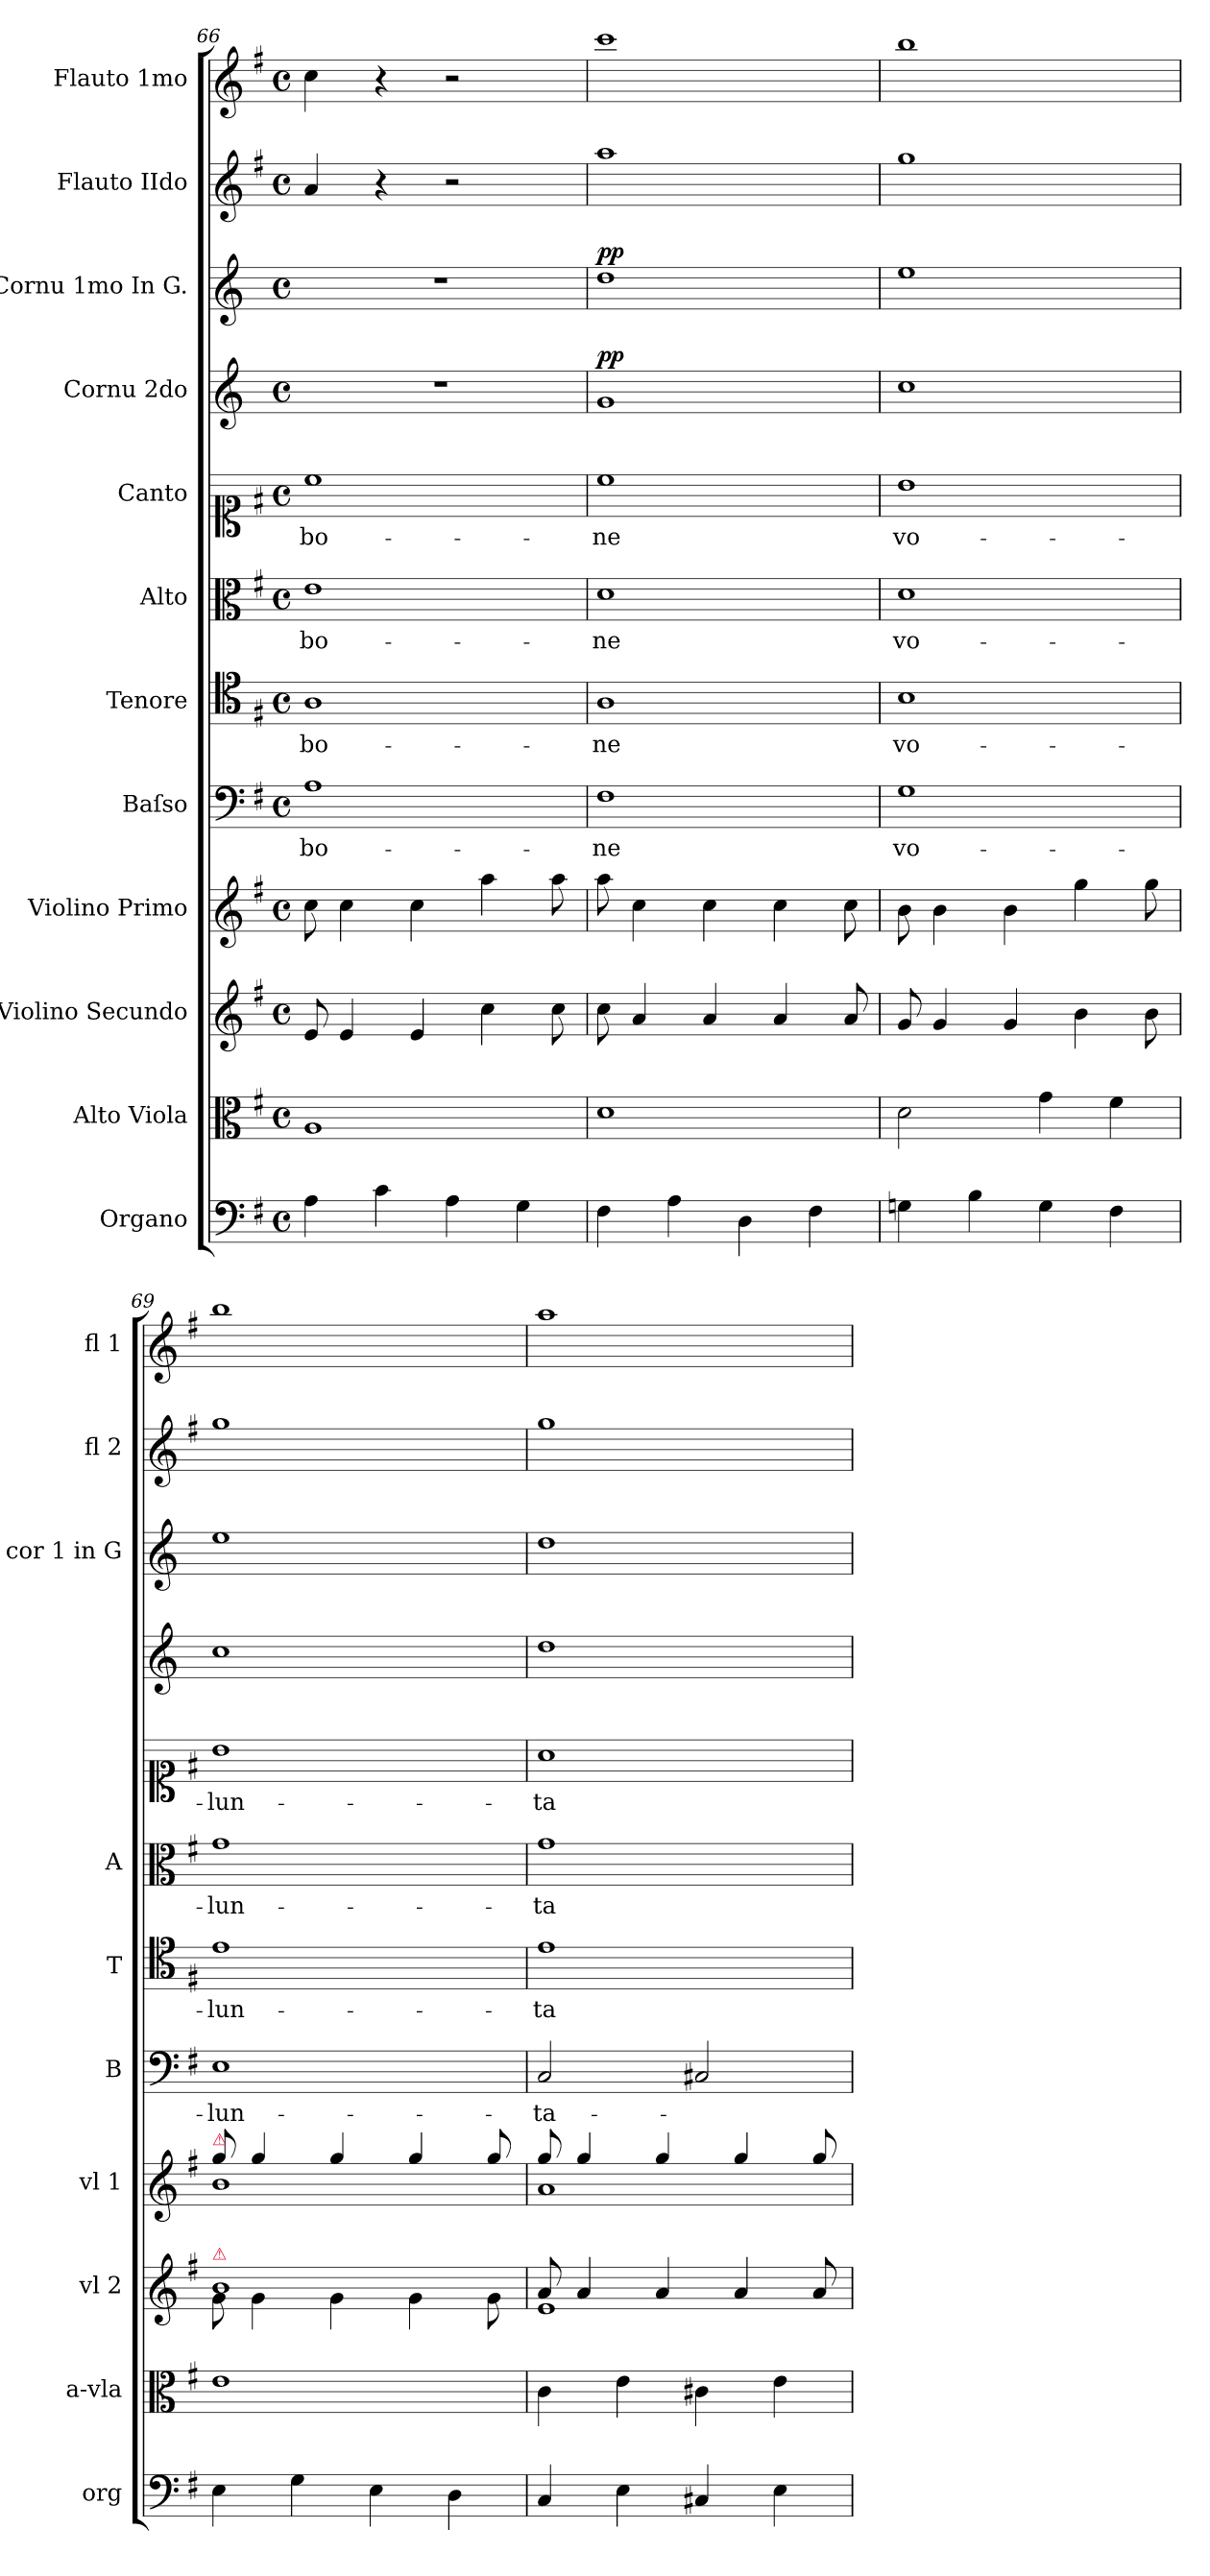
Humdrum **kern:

**kern	**kern	**kern	**kern	**kern	**text	**kern	**text	**kern	**text	**kern	**text	**kern	**dynam	**kern	**dynam	**kern	**kern
*part12	*part11	*part10	*part9	*part8	*part8	*part7	*part7	*part6	*part6	*part5	*part5	*part4	*part4	*part3	*part3	*part2	*part1
*staff12	*staff11	*staff10	*staff9	*staff8	*staff8	*staff7	*staff7	*staff6	*staff6	*staff5	*staff5	*staff4	*staff4	*staff3	*staff3	*staff2	*staff1
*I"Organo	*I"Alto Viola	*I"Violino Secundo	*I"Violino Primo	*I"Baſso	*	*I"Tenore	*	*I"Alto	*	*I"Canto	*	*I"Cornu 2do	*	*I"Cornu 1mo In G.	*	*I"Flauto IIdo	*I"Flauto 1mo
*I'org	*I'a-vla	*I'vl 2	*I'vl 1	*I'B	*	*I'T	*	*I'A	*	*	*	*	*	*I'cor 1 in G	*	*I'fl 2	*I'fl 1
*clefF4	*clefC3	*clefG2	*clefG2	*clefF4	*	*clefC4	*	*clefC3	*	*clefC1	*	*clefG2	*	*clefG2	*	*clefG2	*clefG2
*	*	*	*	*	*	*	*	*	*	*	*	*ITrd3c5	*	*ITrd3c5	*	*	*
*k[f#]	*k[f#]	*k[f#]	*k[f#]	*k[f#]	*	*k[f#]	*	*k[f#]	*	*k[f#]	*	*k[f#]	*	*k[f#]	*	*k[f#]	*k[f#]
*G:	*G:	*G:	*G:	*G:	*	*G:	*	*G:	*	*G:	*	*G:	*	*G:	*	*G:	*G:
*M4/4	*M4/4	*M4/4	*M4/4	*M4/4	*	*M4/4	*	*M4/4	*	*M4/4	*	*M4/4	*	*M4/4	*	*M4/4	*M4/4
*met(c)	*met(c)	*met(c)	*met(c)	*met(c)	*	*met(c)	*	*met(c)	*	*met(c)	*	*met(c)	*	*met(c)	*	*met(c)	*met(c)
=66	=66	=66	=66	=66	=66	=66	=66	=66	=66	=66	=66	=66	=66	=66	=66	=66	=66
!	!	!	!	!	!LO:LY:i	!	!LO:LY:i	!	!LO:LY:i	!	!	!	!	!	!	!	!
4A\	1A	8e/	8cc\	1A	bo-	1A	bo-	1e	bo-	1cc	bo-	1r	.	1r	.	4a/	4cc\
.	.	4e/	4cc\	.	.	.	.	.	.	.	.	.	.	.	.	.	.
4c\	.	.	.	.	.	.	.	.	.	.	.	.	.	.	.	4r	4r
.	.	4e/	4cc\	.	.	.	.	.	.	.	.	.	.	.	.	.	.
4A\	.	.	.	.	.	.	.	.	.	.	.	.	.	.	.	2r	2r
.	.	4cc\	4aa\	.	.	.	.	.	.	.	.	.	.	.	.	.	.
4G\	.	.	.	.	.	.	.	.	.	.	.	.	.	.	.	.	.
.	.	8cc\	8aa\	.	.	.	.	.	.	.	.	.	.	.	.	.	.
=67	=67	=67	=67	=67	=67	=67	=67	=67	=67	=67	=67	=67	=67	=67	=67	=67	=67
!	!	!	!	!	!LO:LY:i	!	!LO:LY:i	!	!LO:LY:i	!	!	!	!LO:DY:a	!	!LO:DY:a	!	!
4F#\	1d	8cc\	8aa\	1F#	-ne	1A	-ne	1d	-ne	1cc	-ne	1d	pp	1a	pp	1aa	1ccc
.	.	4a/	4cc\	.	.	.	.	.	.	.	.	.	.	.	.	.	.
4A\	.	.	.	.	.	.	.	.	.	.	.	.	.	.	.	.	.
.	.	4a/	4cc\	.	.	.	.	.	.	.	.	.	.	.	.	.	.
4D\	.	.	.	.	.	.	.	.	.	.	.	.	.	.	.	.	.
.	.	4a/	4cc\	.	.	.	.	.	.	.	.	.	.	.	.	.	.
4F#\	.	.	.	.	.	.	.	.	.	.	.	.	.	.	.	.	.
.	.	8a/	8cc\	.	.	.	.	.	.	.	.	.	.	.	.	.	.
=68	=68	=68	=68	=68	=68	=68	=68	=68	=68	=68	=68	=68	=68	=68	=68	=68	=68
4Gn\	2d\	8g/	8b\	1G	vo-	1B	vo-	1d	vo-	1b	vo-	1g	.	1b	.	1gg	1bb
.	.	4g/	4b\	.	.	.	.	.	.	.	.	.	.	.	.	.	.
4B\	.	.	.	.	.	.	.	.	.	.	.	.	.	.	.	.	.
.	.	4g/	4b\	.	.	.	.	.	.	.	.	.	.	.	.	.	.
4G\	4g\	.	.	.	.	.	.	.	.	.	.	.	.	.	.	.	.
.	.	4b\	4gg\	.	.	.	.	.	.	.	.	.	.	.	.	.	.
4F#\	4f#\	.	.	.	.	.	.	.	.	.	.	.	.	.	.	.	.
.	.	8b\	8gg\	.	.	.	.	.	.	.	.	.	.	.	.	.	.
=69	=69	=69	=69	=69	=69	=69	=69	=69	=69	=69	=69	=69	=69	=69	=69	=69	=69
*	*	*^	*^	*	*	*	*	*	*	*	*	*	*	*	*	*	*
!	!	!	!	!LO:TX:a:color=crimson:t=⚠	!	!	!	!	!	!	!	!	!	!	!	!	!	!	!
!	!	!LO:TX:a:color=crimson:t=⚠	!	!	!	!	!	!	!	!	!	!	!	!	!	!	!	!	!
4E\	1e	1b	8g\	8gg/	1b	1E	-lun-	1e	-lun-	1g	-lun-	1b	-lun-	1g	.	1b	.	1gg	1bb
.	.	.	4g\	4gg/	.	.	.	.	.	.	.	.	.	.	.	.	.	.	.
4G\	.	.	.	.	.	.	.	.	.	.	.	.	.	.	.	.	.	.	.
.	.	.	4g\	4gg/	.	.	.	.	.	.	.	.	.	.	.	.	.	.	.
4E\	.	.	.	.	.	.	.	.	.	.	.	.	.	.	.	.	.	.	.
.	.	.	4g\	4gg/	.	.	.	.	.	.	.	.	.	.	.	.	.	.	.
4D\	.	.	.	.	.	.	.	.	.	.	.	.	.	.	.	.	.	.	.
.	.	.	8g\	8gg/	.	.	.	.	.	.	.	.	.	.	.	.	.	.	.
=70	=70	=70	=70	=70	=70	=70	=70	=70	=70	=70	=70	=70	=70	=70	=70	=70	=70	=70	=70
4C/	4c\	8a/	1e	8gg/	1a	2C/	-ta-	1e	-ta-	1g	-ta-	1a	-ta-	1a	.	1a	.	1gg	1aa
.	.	4a/	.	4gg/	.	.	.	.	.	.	.	.	.	.	.	.	.	.	.
4E\	4e\	.	.	.	.	.	.	.	.	.	.	.	.	.	.	.	.	.	.
.	.	4a/	.	4gg/	.	.	.	.	.	.	.	.	.	.	.	.	.	.	.
4C#X/	4c#X\	.	.	.	.	2C#X/	.	.	.	.	.	.	.	.	.	.	.	.	.
.	.	4a/	.	4gg/	.	.	.	.	.	.	.	.	.	.	.	.	.	.	.
4E\	4e\	.	.	.	.	.	.	.	.	.	.	.	.	.	.	.	.	.	.
.	.	8a/	.	8gg/	.	.	.	.	.	.	.	.	.	.	.	.	.	.	.
*	*	*v	*v	*	*	*	*	*	*	*	*	*	*	*	*	*	*	*	*
*	*	*	*v	*v	*	*	*	*	*	*	*	*	*	*	*	*	*	*
=	=	=	=	=	=	=	=	=	=	=	=	=	=	=	=	=	=
*-	*-	*-	*-	*-	*-	*-	*-	*-	*-	*-	*-	*-	*-	*-	*-	*-	*-
